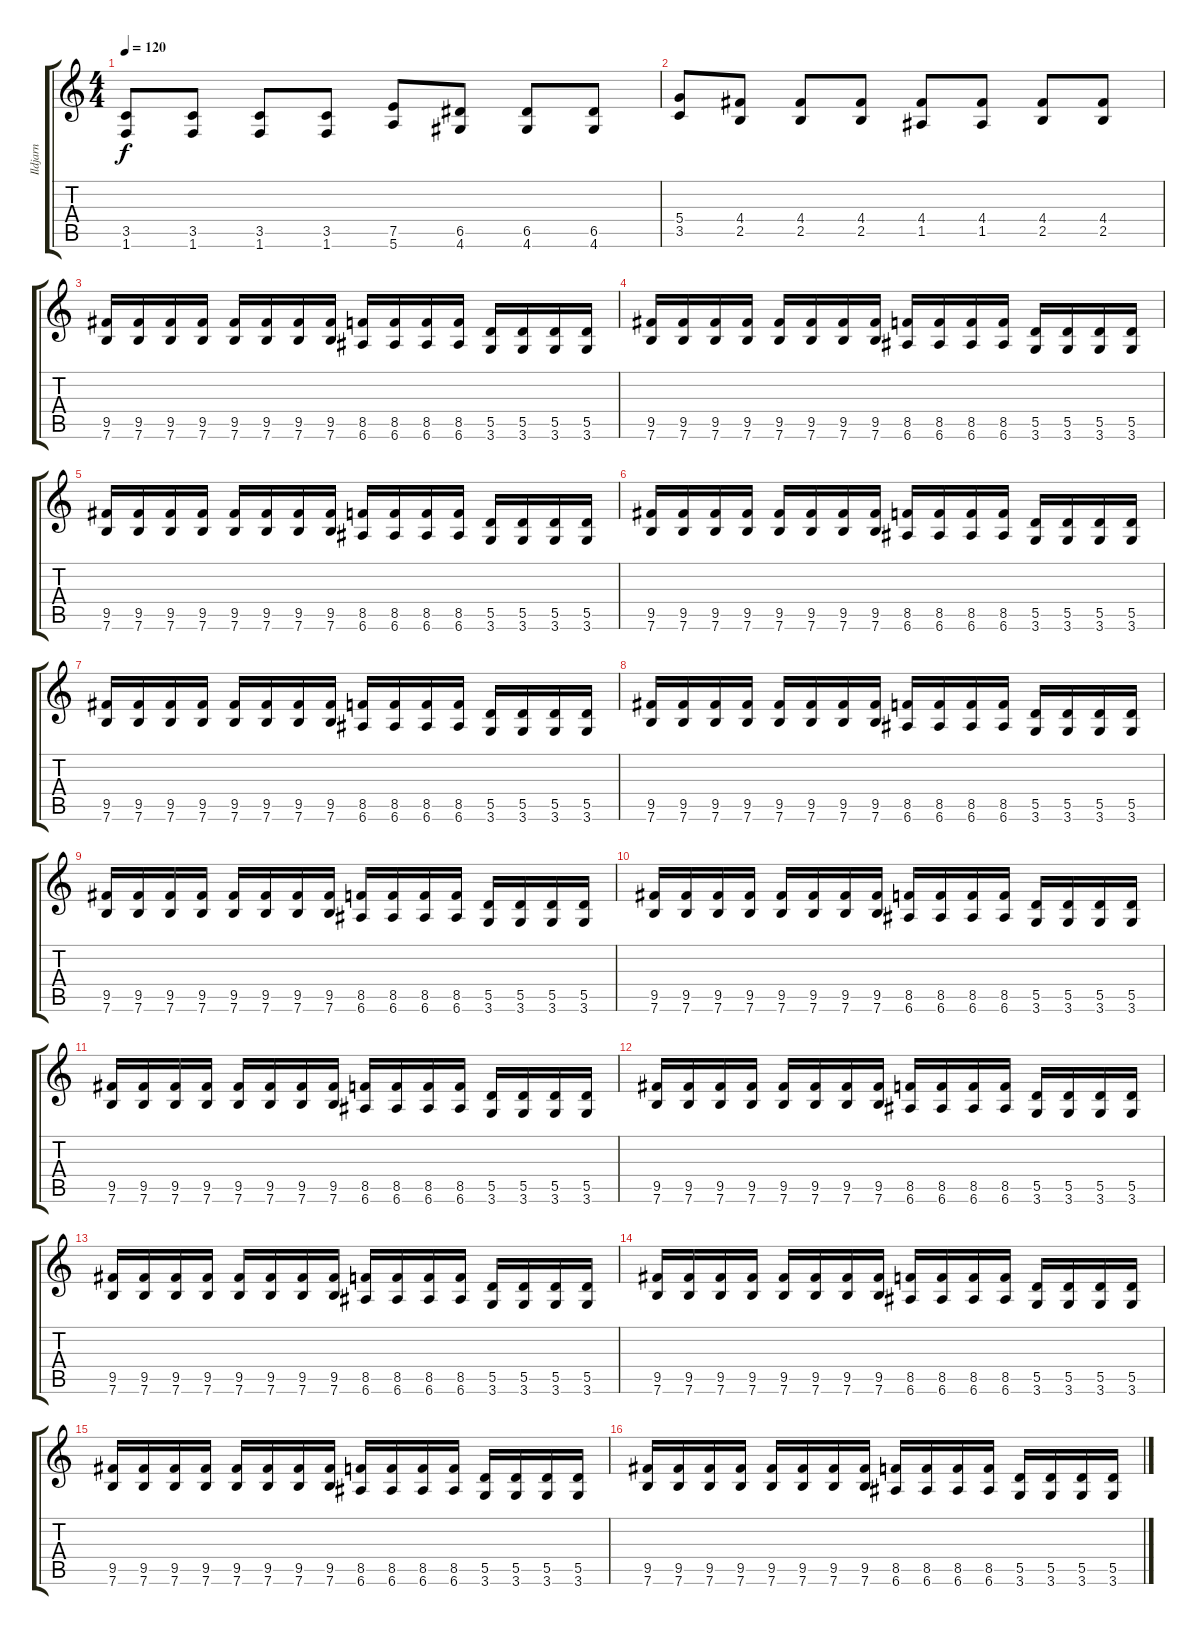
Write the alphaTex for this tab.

\track ("Ildjarn" "Ildjarn") {instrument distortionguitar}
\staff {score tabs}
\tuning (E4 B3 G3 D3 A2 E2) {hide}
\ts (4 4)
\tempo 120
\clef g2
\ks c
(3.5 1.6).8{dy f} (3.5 1.6).8 (3.5 1.6).8 (3.5 1.6).8 (7.5 5.6).8 (6.5 4.6).8 (6.5 4.6).8 (6.5 4.6).8 |
(5.4 3.5).8 (4.4 2.5).8 (4.4 2.5).8 (4.4 2.5).8 (4.4 1.5).8 (4.4 1.5).8 (4.4 2.5).8 (4.4 2.5).8 |
(9.5 7.6).16 (9.5 7.6).16 (9.5 7.6).16 (9.5 7.6).16 (9.5 7.6).16 (9.5 7.6).16 (9.5 7.6).16 (9.5 7.6).16 (8.5 6.6).16 (8.5 6.6).16 (8.5 6.6).16 (8.5 6.6).16 (5.5 3.6).16 (5.5 3.6).16 (5.5 3.6).16 (5.5 3.6).16 |
(9.5 7.6).16 (9.5 7.6).16 (9.5 7.6).16 (9.5 7.6).16 (9.5 7.6).16 (9.5 7.6).16 (9.5 7.6).16 (9.5 7.6).16 (8.5 6.6).16 (8.5 6.6).16 (8.5 6.6).16 (8.5 6.6).16 (5.5 3.6).16 (5.5 3.6).16 (5.5 3.6).16 (5.5 3.6).16 |
(9.5 7.6).16 (9.5 7.6).16 (9.5 7.6).16 (9.5 7.6).16 (9.5 7.6).16 (9.5 7.6).16 (9.5 7.6).16 (9.5 7.6).16 (8.5 6.6).16 (8.5 6.6).16 (8.5 6.6).16 (8.5 6.6).16 (5.5 3.6).16 (5.5 3.6).16 (5.5 3.6).16 (5.5 3.6).16 |
(9.5 7.6).16 (9.5 7.6).16 (9.5 7.6).16 (9.5 7.6).16 (9.5 7.6).16 (9.5 7.6).16 (9.5 7.6).16 (9.5 7.6).16 (8.5 6.6).16 (8.5 6.6).16 (8.5 6.6).16 (8.5 6.6).16 (5.5 3.6).16 (5.5 3.6).16 (5.5 3.6).16 (5.5 3.6).16 |
(9.5 7.6).16 (9.5 7.6).16 (9.5 7.6).16 (9.5 7.6).16 (9.5 7.6).16 (9.5 7.6).16 (9.5 7.6).16 (9.5 7.6).16 (8.5 6.6).16 (8.5 6.6).16 (8.5 6.6).16 (8.5 6.6).16 (5.5 3.6).16 (5.5 3.6).16 (5.5 3.6).16 (5.5 3.6).16 |
(9.5 7.6).16 (9.5 7.6).16 (9.5 7.6).16 (9.5 7.6).16 (9.5 7.6).16 (9.5 7.6).16 (9.5 7.6).16 (9.5 7.6).16 (8.5 6.6).16 (8.5 6.6).16 (8.5 6.6).16 (8.5 6.6).16 (5.5 3.6).16 (5.5 3.6).16 (5.5 3.6).16 (5.5 3.6).16 |
(9.5 7.6).16 (9.5 7.6).16 (9.5 7.6).16 (9.5 7.6).16 (9.5 7.6).16 (9.5 7.6).16 (9.5 7.6).16 (9.5 7.6).16 (8.5 6.6).16 (8.5 6.6).16 (8.5 6.6).16 (8.5 6.6).16 (5.5 3.6).16 (5.5 3.6).16 (5.5 3.6).16 (5.5 3.6).16 |
(9.5 7.6).16 (9.5 7.6).16 (9.5 7.6).16 (9.5 7.6).16 (9.5 7.6).16 (9.5 7.6).16 (9.5 7.6).16 (9.5 7.6).16 (8.5 6.6).16 (8.5 6.6).16 (8.5 6.6).16 (8.5 6.6).16 (5.5 3.6).16 (5.5 3.6).16 (5.5 3.6).16 (5.5 3.6).16 |
(9.5 7.6).16 (9.5 7.6).16 (9.5 7.6).16 (9.5 7.6).16 (9.5 7.6).16 (9.5 7.6).16 (9.5 7.6).16 (9.5 7.6).16 (8.5 6.6).16 (8.5 6.6).16 (8.5 6.6).16 (8.5 6.6).16 (5.5 3.6).16 (5.5 3.6).16 (5.5 3.6).16 (5.5 3.6).16 |
(9.5 7.6).16 (9.5 7.6).16 (9.5 7.6).16 (9.5 7.6).16 (9.5 7.6).16 (9.5 7.6).16 (9.5 7.6).16 (9.5 7.6).16 (8.5 6.6).16 (8.5 6.6).16 (8.5 6.6).16 (8.5 6.6).16 (5.5 3.6).16 (5.5 3.6).16 (5.5 3.6).16 (5.5 3.6).16 |
(9.5 7.6).16 (9.5 7.6).16 (9.5 7.6).16 (9.5 7.6).16 (9.5 7.6).16 (9.5 7.6).16 (9.5 7.6).16 (9.5 7.6).16 (8.5 6.6).16 (8.5 6.6).16 (8.5 6.6).16 (8.5 6.6).16 (5.5 3.6).16 (5.5 3.6).16 (5.5 3.6).16 (5.5 3.6).16 |
(9.5 7.6).16 (9.5 7.6).16 (9.5 7.6).16 (9.5 7.6).16 (9.5 7.6).16 (9.5 7.6).16 (9.5 7.6).16 (9.5 7.6).16 (8.5 6.6).16 (8.5 6.6).16 (8.5 6.6).16 (8.5 6.6).16 (5.5 3.6).16 (5.5 3.6).16 (5.5 3.6).16 (5.5 3.6).16 |
(9.5 7.6).16 (9.5 7.6).16 (9.5 7.6).16 (9.5 7.6).16 (9.5 7.6).16 (9.5 7.6).16 (9.5 7.6).16 (9.5 7.6).16 (8.5 6.6).16 (8.5 6.6).16 (8.5 6.6).16 (8.5 6.6).16 (5.5 3.6).16 (5.5 3.6).16 (5.5 3.6).16 (5.5 3.6).16 |
(9.5 7.6).16 (9.5 7.6).16 (9.5 7.6).16 (9.5 7.6).16 (9.5 7.6).16 (9.5 7.6).16 (9.5 7.6).16 (9.5 7.6).16 (8.5 6.6).16 (8.5 6.6).16 (8.5 6.6).16 (8.5 6.6).16 (5.5 3.6).16 (5.5 3.6).16 (5.5 3.6).16 (5.5 3.6).16
